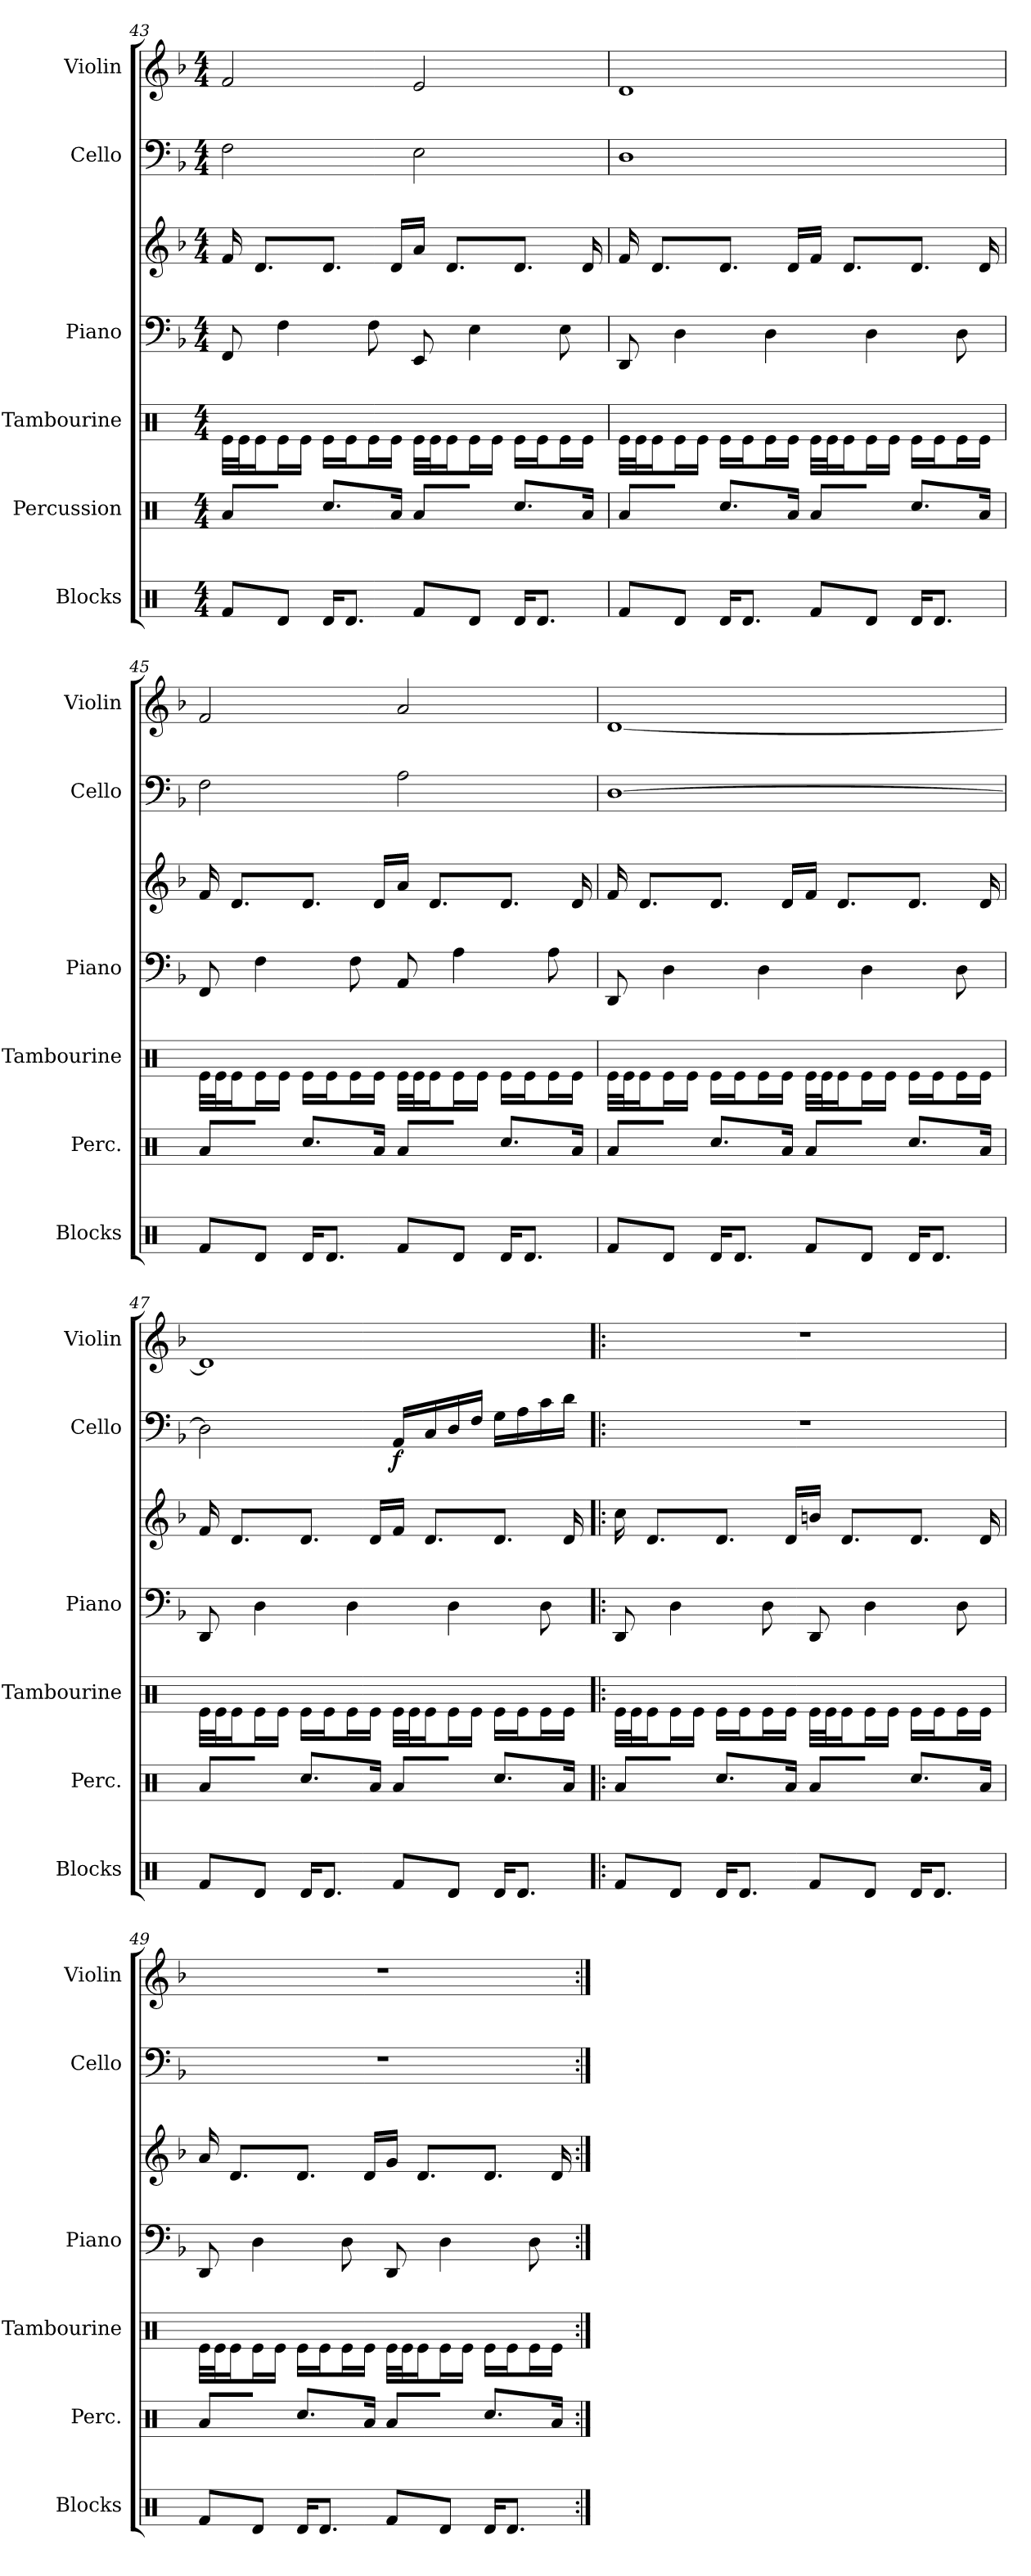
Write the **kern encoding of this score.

**kern	**kern	**kern	**kern	**kern	**kern	**dynam	**kern
*part6	*part5	*part4	*part3	*part3	*part2	*part2	*part1
*staff7	*staff6	*staff5	*staff4	*staff3	*staff2	*staff2	*staff1
*I"Blocks	*I"Percussion	*I"Tambourine	*I"Piano	*	*I"Cello	*	*I"Violin
*I'Blocks	*I'Perc.	*I'Tambourine	*I'Piano	*	*I'Cello	*	*I'Violin
*clefX	*clefX	*clefX	*clefF4	*clefG2	*clefF4	*	*clefG2
*k[]	*k[]	*k[]	*k[b-]	*k[b-]	*k[b-]	*	*k[b-]
*M4/4	*M4/4	*M4/4	*M4/4	*M4/4	*M4/4	*	*M4/4
=43	=43	=43	=43	=43	=43	=43	=43
8Rf/L	8Ra/L	32Re\LLL	8FF/	16f/	2F\	.	2f/
.	.	32Re\J	.	.	.	.	.
.	.	16Re\J	.	8.d/L	.	.	.
8Rd/J	8R/J	16Re\L	4F\	.	.	.	.
.	.	16Re\JJ	.	.	.	.	.
16Rd/KL	8.Rcc/L	16Re\LL	.	8.d/J	.	.	.
8.Rd/J	.	16Re\J	.	.	.	.	.
.	.	16Re\L	8F\	.	.	.	.
.	16Ra\Jk	16Re\JJ	.	16d/LL	.	.	.
8Rf/L	8Ra/L	32Re\LLL	8EE/	16a/JJ	2E\	.	2e/
.	.	32Re\J	.	.	.	.	.
.	.	16Re\J	.	8.d/L	.	.	.
8Rd/J	8R/J	16Re\L	4E\	.	.	.	.
.	.	16Re\JJ	.	.	.	.	.
16Rd/KL	8.Rcc/L	16Re\LL	.	8.d/J	.	.	.
8.Rd/J	.	16Re\J	.	.	.	.	.
.	.	16Re\L	8E\	.	.	.	.
.	16Ra\Jk	16Re\JJ	.	16d/	.	.	.
=44	=44	=44	=44	=44	=44	=44	=44
8Rf/L	8Ra/L	32Re\LLL	8DD/	16f/	1D	.	1d
.	.	32Re\J	.	.	.	.	.
.	.	16Re\J	.	8.d/L	.	.	.
8Rd/J	8R/J	16Re\L	4D\	.	.	.	.
.	.	16Re\JJ	.	.	.	.	.
16Rd/KL	8.Rcc/L	16Re\LL	.	8.d/J	.	.	.
8.Rd/J	.	16Re\J	.	.	.	.	.
.	.	16Re\L	4D\	.	.	.	.
.	16Ra\Jk	16Re\JJ	.	16d/LL	.	.	.
8Rf/L	8Ra/L	32Re\LLL	.	16f/JJ	.	.	.
.	.	32Re\J	.	.	.	.	.
.	.	16Re\J	.	8.d/L	.	.	.
8Rd/J	8R/J	16Re\L	4D\	.	.	.	.
.	.	16Re\JJ	.	.	.	.	.
16Rd/KL	8.Rcc/L	16Re\LL	.	8.d/J	.	.	.
8.Rd/J	.	16Re\J	.	.	.	.	.
.	.	16Re\L	8D\	.	.	.	.
.	16Ra\Jk	16Re\JJ	.	16d/	.	.	.
!!LO:LB:g=z
=45	=45	=45	=45	=45	=45	=45	=45
8Rf/L	8Ra/L	32Re\LLL	8FF/	16f/	2F\	.	2f/
.	.	32Re\J	.	.	.	.	.
.	.	16Re\J	.	8.d/L	.	.	.
8Rd/J	8R/J	16Re\L	4F\	.	.	.	.
.	.	16Re\JJ	.	.	.	.	.
16Rd/KL	8.Rcc/L	16Re\LL	.	8.d/J	.	.	.
8.Rd/J	.	16Re\J	.	.	.	.	.
.	.	16Re\L	8F\	.	.	.	.
.	16Ra\Jk	16Re\JJ	.	16d/LL	.	.	.
8Rf/L	8Ra/L	32Re\LLL	8AA/	16a/JJ	2A\	.	2a/
.	.	32Re\J	.	.	.	.	.
.	.	16Re\J	.	8.d/L	.	.	.
8Rd/J	8R/J	16Re\L	4A\	.	.	.	.
.	.	16Re\JJ	.	.	.	.	.
16Rd/KL	8.Rcc/L	16Re\LL	.	8.d/J	.	.	.
8.Rd/J	.	16Re\J	.	.	.	.	.
.	.	16Re\L	8A\	.	.	.	.
.	16Ra\Jk	16Re\JJ	.	16d/	.	.	.
=46	=46	=46	=46	=46	=46	=46	=46
8Rf/L	8Ra/L	32Re\LLL	8DD/	16f/	[1D	.	[1d
.	.	32Re\J	.	.	.	.	.
.	.	16Re\J	.	8.d/L	.	.	.
8Rd/J	8R/J	16Re\L	4D\	.	.	.	.
.	.	16Re\JJ	.	.	.	.	.
16Rd/KL	8.Rcc/L	16Re\LL	.	8.d/J	.	.	.
8.Rd/J	.	16Re\J	.	.	.	.	.
.	.	16Re\L	4D\	.	.	.	.
.	16Ra\Jk	16Re\JJ	.	16d/LL	.	.	.
8Rf/L	8Ra/L	32Re\LLL	.	16f/JJ	.	.	.
.	.	32Re\J	.	.	.	.	.
.	.	16Re\J	.	8.d/L	.	.	.
8Rd/J	8R/J	16Re\L	4D\	.	.	.	.
.	.	16Re\JJ	.	.	.	.	.
16Rd/KL	8.Rcc/L	16Re\LL	.	8.d/J	.	.	.
8.Rd/J	.	16Re\J	.	.	.	.	.
.	.	16Re\L	8D\	.	.	.	.
.	16Ra\Jk	16Re\JJ	.	16d/	.	.	.
=47	=47	=47	=47	=47	=47	=47	=47
8Rf/L	8Ra/L	32Re\LLL	8DD/	16f/	2D\]	.	1d]
.	.	32Re\J	.	.	.	.	.
.	.	16Re\J	.	8.d/L	.	.	.
8Rd/J	8R/J	16Re\L	4D\	.	.	.	.
.	.	16Re\JJ	.	.	.	.	.
16Rd/KL	8.Rcc/L	16Re\LL	.	8.d/J	.	.	.
8.Rd/J	.	16Re\J	.	.	.	.	.
.	.	16Re\L	4D\	.	.	.	.
.	16Ra\Jk	16Re\JJ	.	16d/LL	.	.	.
!	!	!	!	!	!	!LO:DY:b	!
8Rf/L	8Ra/L	32Re\LLL	.	16f/JJ	16AA/LL	f	.
.	.	32Re\J	.	.	.	.	.
.	.	16Re\J	.	8.d/L	16C/	.	.
8Rd/J	8R/J	16Re\L	4D\	.	16D/	.	.
.	.	16Re\JJ	.	.	16F/JJ	.	.
16Rd/KL	8.Rcc/L	16Re\LL	.	8.d/J	16G\LL	.	.
8.Rd/J	.	16Re\J	.	.	16A\	.	.
.	.	16Re\L	8D\	.	16c\	.	.
.	16Ra\Jk	16Re\JJ	.	16d/	16d\JJ	.	.
=48!|:	=48!|:	=48!|:	=48!|:	=48!|:	=48!|:	=48!|:	=48!|:
8Rf/L	8Ra/L	32Re\LLL	8DD/	16cc\	1r	.	1r
.	.	32Re\J	.	.	.	.	.
.	.	16Re\J	.	8.d/L	.	.	.
8Rd/J	8R/J	16Re\L	4D\	.	.	.	.
.	.	16Re\JJ	.	.	.	.	.
16Rd/KL	8.Rcc/L	16Re\LL	.	8.d/J	.	.	.
8.Rd/J	.	16Re\J	.	.	.	.	.
.	.	16Re\L	8D\	.	.	.	.
.	16Ra\Jk	16Re\JJ	.	16d/LL	.	.	.
8Rf/L	8Ra/L	32Re\LLL	8DD/	16bn/JJ	.	.	.
.	.	32Re\J	.	.	.	.	.
.	.	16Re\J	.	8.d/L	.	.	.
8Rd/J	8R/J	16Re\L	4D\	.	.	.	.
.	.	16Re\JJ	.	.	.	.	.
16Rd/KL	8.Rcc/L	16Re\LL	.	8.d/J	.	.	.
8.Rd/J	.	16Re\J	.	.	.	.	.
.	.	16Re\L	8D\	.	.	.	.
.	16Ra\Jk	16Re\JJ	.	16d/	.	.	.
!!LO:LB:g=z
=49	=49	=49	=49	=49	=49	=49	=49
8Rf/L	8Ra/L	32Re\LLL	8DD/	16a/	1r	.	1r
.	.	32Re\J	.	.	.	.	.
.	.	16Re\J	.	8.d/L	.	.	.
8Rd/J	8R/J	16Re\L	4D\	.	.	.	.
.	.	16Re\JJ	.	.	.	.	.
16Rd/KL	8.Rcc/L	16Re\LL	.	8.d/J	.	.	.
8.Rd/J	.	16Re\J	.	.	.	.	.
.	.	16Re\L	8D\	.	.	.	.
.	16Ra\Jk	16Re\JJ	.	16d/LL	.	.	.
8Rf/L	8Ra/L	32Re\LLL	8DD/	16g/JJ	.	.	.
.	.	32Re\J	.	.	.	.	.
.	.	16Re\J	.	8.d/L	.	.	.
8Rd/J	8R/J	16Re\L	4D\	.	.	.	.
.	.	16Re\JJ	.	.	.	.	.
16Rd/KL	8.Rcc/L	16Re\LL	.	8.d/J	.	.	.
8.Rd/J	.	16Re\J	.	.	.	.	.
.	.	16Re\L	8D\	.	.	.	.
.	16Ra\Jk	16Re\JJ	.	16d/	.	.	.
=:|!	=:|!	=:|!	=:|!	=:|!	=:|!	=:|!	=:|!
*-	*-	*-	*-	*-	*-	*-	*-
